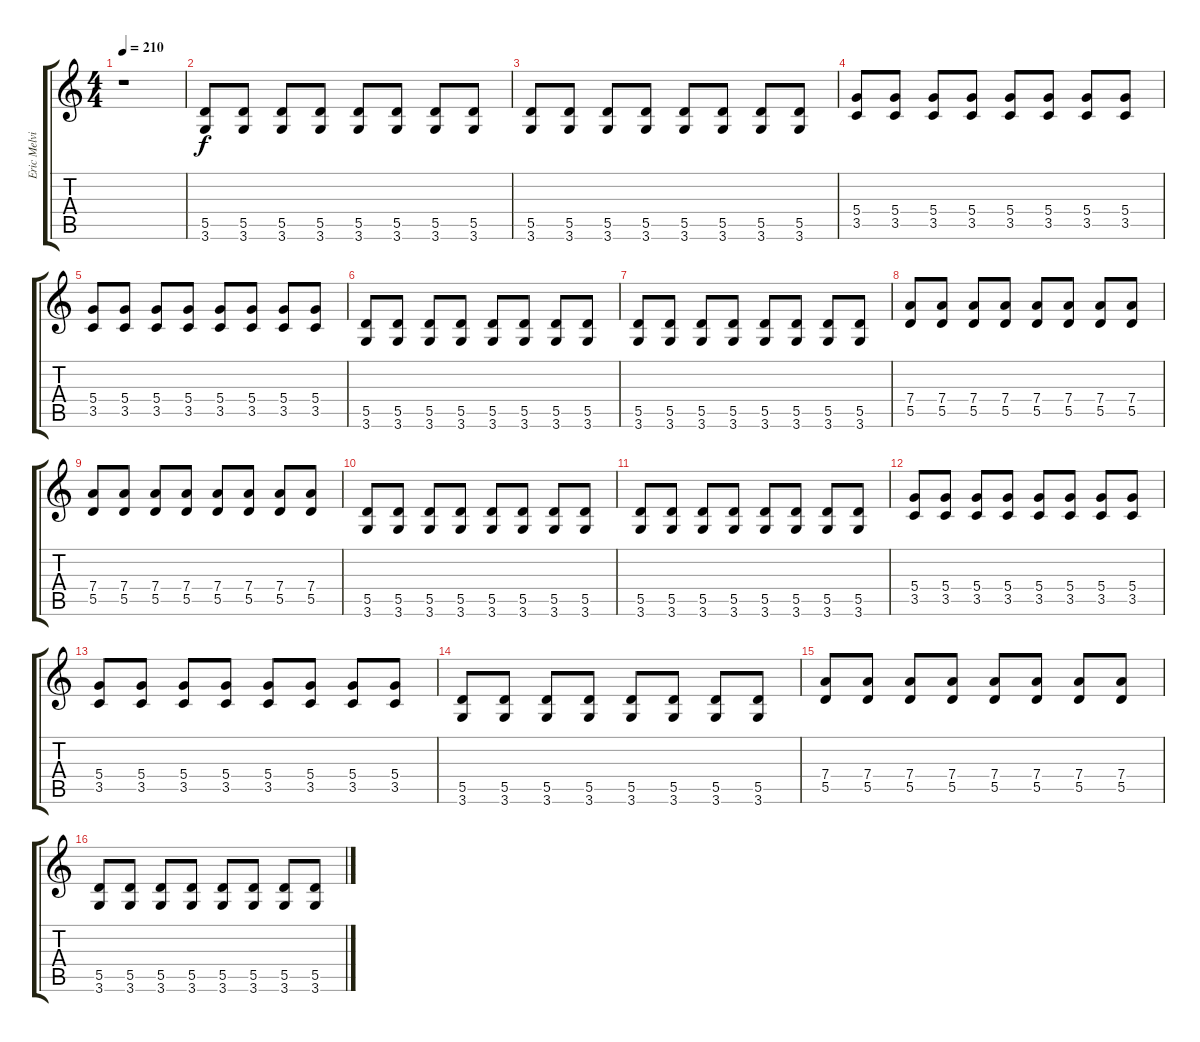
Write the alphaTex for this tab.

\track ("Eric Melvin" "Eric Melvi") {instrument electricguitarmuted}
\staff {score tabs}
\tuning (E4 B3 G3 D3 A2 E2) {hide}
\ts (4 4)
\tempo 210
\clef g2
\ks c
r.1{dy f} |
(5.5 3.6).8 (5.5 3.6).8 (5.5 3.6).8 (5.5 3.6).8 (5.5 3.6).8 (5.5 3.6).8 (5.5 3.6).8 (5.5 3.6).8 |
(5.5 3.6).8 (5.5 3.6).8 (5.5 3.6).8 (5.5 3.6).8 (5.5 3.6).8 (5.5 3.6).8 (5.5 3.6).8 (5.5 3.6).8 |
(5.4 3.5).8 (5.4 3.5).8 (5.4 3.5).8 (5.4 3.5).8 (5.4 3.5).8 (5.4 3.5).8 (5.4 3.5).8 (5.4 3.5).8 |
(5.4 3.5).8 (5.4 3.5).8 (5.4 3.5).8 (5.4 3.5).8 (5.4 3.5).8 (5.4 3.5).8 (5.4 3.5).8 (5.4 3.5).8 |
(5.5 3.6).8 (5.5 3.6).8 (5.5 3.6).8 (5.5 3.6).8 (5.5 3.6).8 (5.5 3.6).8 (5.5 3.6).8 (5.5 3.6).8 |
(5.5 3.6).8 (5.5 3.6).8 (5.5 3.6).8 (5.5 3.6).8 (5.5 3.6).8 (5.5 3.6).8 (5.5 3.6).8 (5.5 3.6).8 |
(7.4 5.5).8 (7.4 5.5).8 (7.4 5.5).8 (7.4 5.5).8 (7.4 5.5).8 (7.4 5.5).8 (7.4 5.5).8 (7.4 5.5).8 |
(7.4 5.5).8 (7.4 5.5).8 (7.4 5.5).8 (7.4 5.5).8 (7.4 5.5).8 (7.4 5.5).8 (7.4 5.5).8 (7.4 5.5).8 |
(5.5 3.6).8 (5.5 3.6).8 (5.5 3.6).8 (5.5 3.6).8 (5.5 3.6).8 (5.5 3.6).8 (5.5 3.6).8 (5.5 3.6).8 |
(5.5 3.6).8 (5.5 3.6).8 (5.5 3.6).8 (5.5 3.6).8 (5.5 3.6).8 (5.5 3.6).8 (5.5 3.6).8 (5.5 3.6).8 |
(5.4 3.5).8 (5.4 3.5).8 (5.4 3.5).8 (5.4 3.5).8 (5.4 3.5).8 (5.4 3.5).8 (5.4 3.5).8 (5.4 3.5).8 |
(5.4 3.5).8 (5.4 3.5).8 (5.4 3.5).8 (5.4 3.5).8 (5.4 3.5).8 (5.4 3.5).8 (5.4 3.5).8 (5.4 3.5).8 |
(5.5 3.6).8 (5.5 3.6).8 (5.5 3.6).8 (5.5 3.6).8 (5.5 3.6).8 (5.5 3.6).8 (5.5 3.6).8 (5.5 3.6).8 |
(7.4 5.5).8 (7.4 5.5).8 (7.4 5.5).8 (7.4 5.5).8 (7.4 5.5).8 (7.4 5.5).8 (7.4 5.5).8 (7.4 5.5).8 |
(5.5 3.6).8 (5.5 3.6).8 (5.5 3.6).8 (5.5 3.6).8 (5.5 3.6).8 (5.5 3.6).8 (5.5 3.6).8 (5.5 3.6).8
